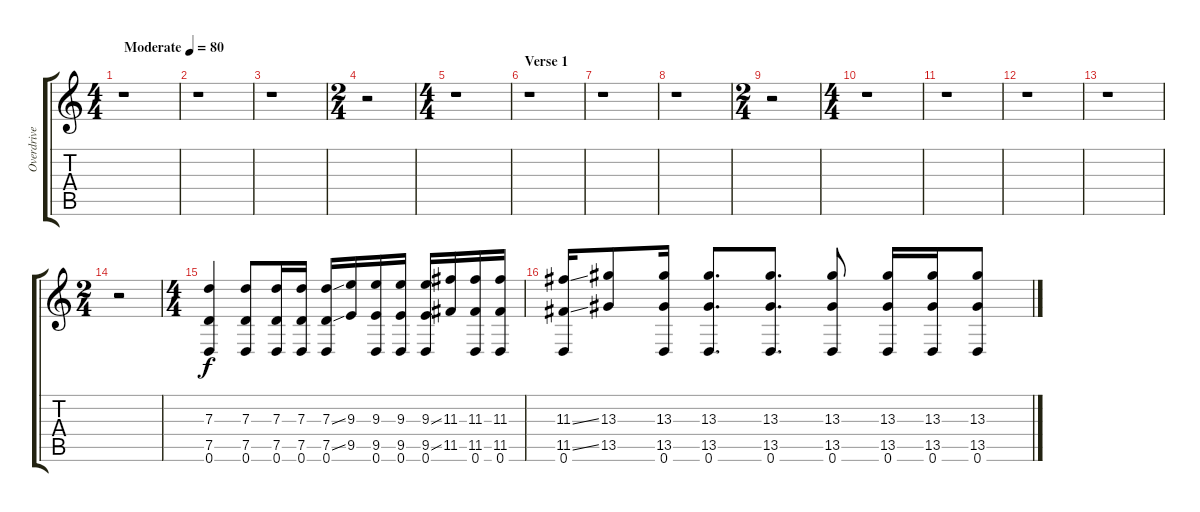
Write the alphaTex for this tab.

\track ("Overdrive Guitar 1 - Open G" "Overdrive ") {instrument overdrivenguitar}
\staff {score tabs}
\tuning (D4 B3 G3 D3 G2 D2) {hide}
\ts (4 4)
\tempo (80 "Moderate")
\clef g2
\ks c
r.1{dy f instrument overdrivenguitar} |
r.1 |
r.1 |
\ts (2 4)
r.2 |
\ts (4 4)
r.1 |
\section ("" "Verse 1")
r.1 |
r.1 |
r.1 |
\ts (2 4)
r.2 |
\ts (4 4)
r.1 |
r.1 |
r.1 |
r.1 |
\ts (2 4)
r.2 |
\ts (4 4)
(7.3 7.5 0.6).4 (7.3 7.5 0.6).8 (7.3 7.5 0.6).16 (7.3 7.5 0.6).16 (7.3{ss} 7.5{ss} 0.6).16 (9.3 9.5).16 (9.3 9.5 0.6).16 (9.3 9.5 0.6).16 (9.3{ss} 9.5{ss} 0.6).16 (11.3 11.5).16 (11.3 11.5 0.6).16 (11.3 11.5 0.6).16 |
(11.3{ss} 11.5{ss} 0.6).16 (13.3 13.5).8 (13.3 13.5 0.6).16 (13.3 13.5 0.6).8{d} (13.3 13.5 0.6).8{d} (13.3 13.5 0.6).8 (13.3 13.5 0.6).16 (13.3 13.5 0.6).16 (13.3 13.5 0.6).8
